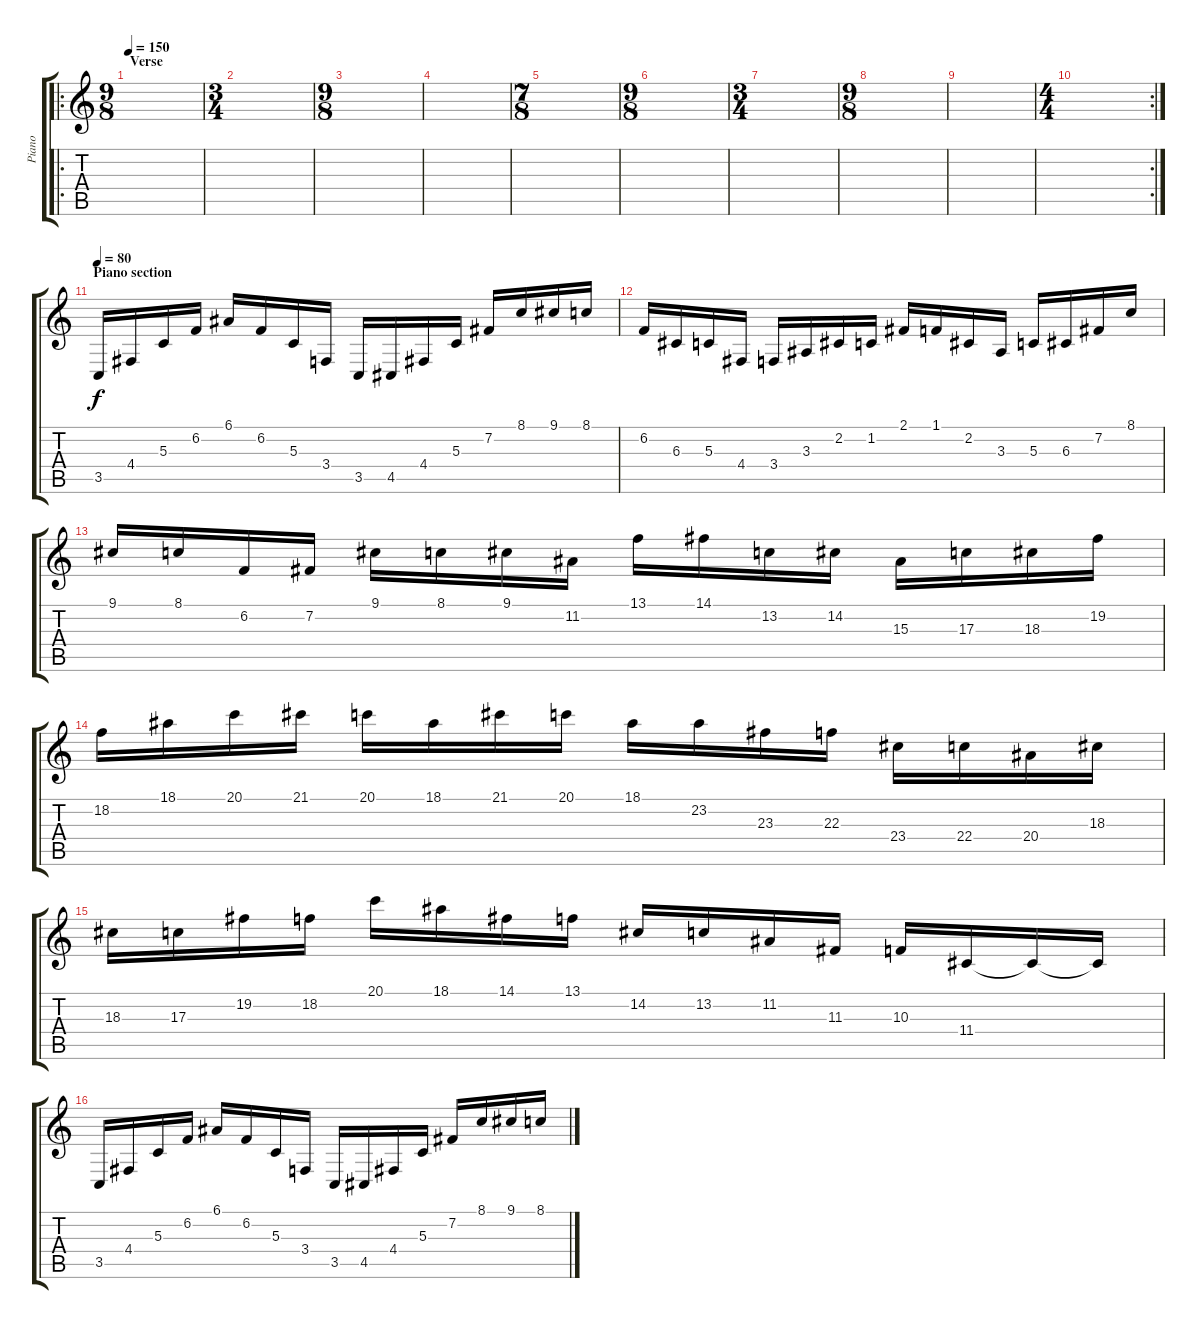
\track ("Piano" "Piano") {instrument acousticgrandpiano}
\staff {score tabs}
\tuning (E4 B3 G3 D3 A2 E2) {hide}
\ro
\ts (9 8)
\section ("" "Verse")
\tempo 150
\clef g2
\ks c
|
\ts (3 4)
|
\ts (9 8)
|
|
\ts (7 8)
|
\ts (9 8)
|
\ts (3 4)
|
\ts (9 8)
|
|
\rc 2
\ts (4 4)
|
\section ("" "Piano section")
\tempo 80
3.5.16 4.4.16 5.3.16 6.2.16 6.1.16 6.2.16 5.3.16 3.4.16 3.5.16 4.5.16 4.4.16 5.3.16 7.2.16 8.1.16 9.1.16 8.1.16 |
6.2.16 6.3.16 5.3.16 4.4.16 3.4.16 3.3.16 2.2.16 1.2.16 2.1.16 1.1.16 2.2.16 3.3.16 5.3.16 6.3.16 7.2.16 8.1.16 |
9.1.16 8.1.16 6.2.16 7.2.16 9.1.16 8.1.16 9.1.16 11.2.16 13.1.16 14.1.16 13.2.16 14.2.16 15.3.16 17.3.16 18.3.16 19.2.16 |
18.2.16 18.1.16 20.1.16 21.1.16 20.1.16 18.1.16 21.1.16 20.1.16 18.1.16 23.2.16 23.3.16 22.3.16 23.4.16 22.4.16 20.4.16 18.3.16 |
18.3.16 17.3.16 19.2.16 18.2.16 20.1.16 18.1.16 14.1.16 13.1.16 14.2.16 13.2.16 11.2.16 11.3.16 10.3.16 11.4.16 11.4{t}.16 11.4{t}.16 |
3.5.16 4.4.16 5.3.16 6.2.16 6.1.16 6.2.16 5.3.16 3.4.16 3.5.16 4.5.16 4.4.16 5.3.16 7.2.16 8.1.16 9.1.16 8.1.16
